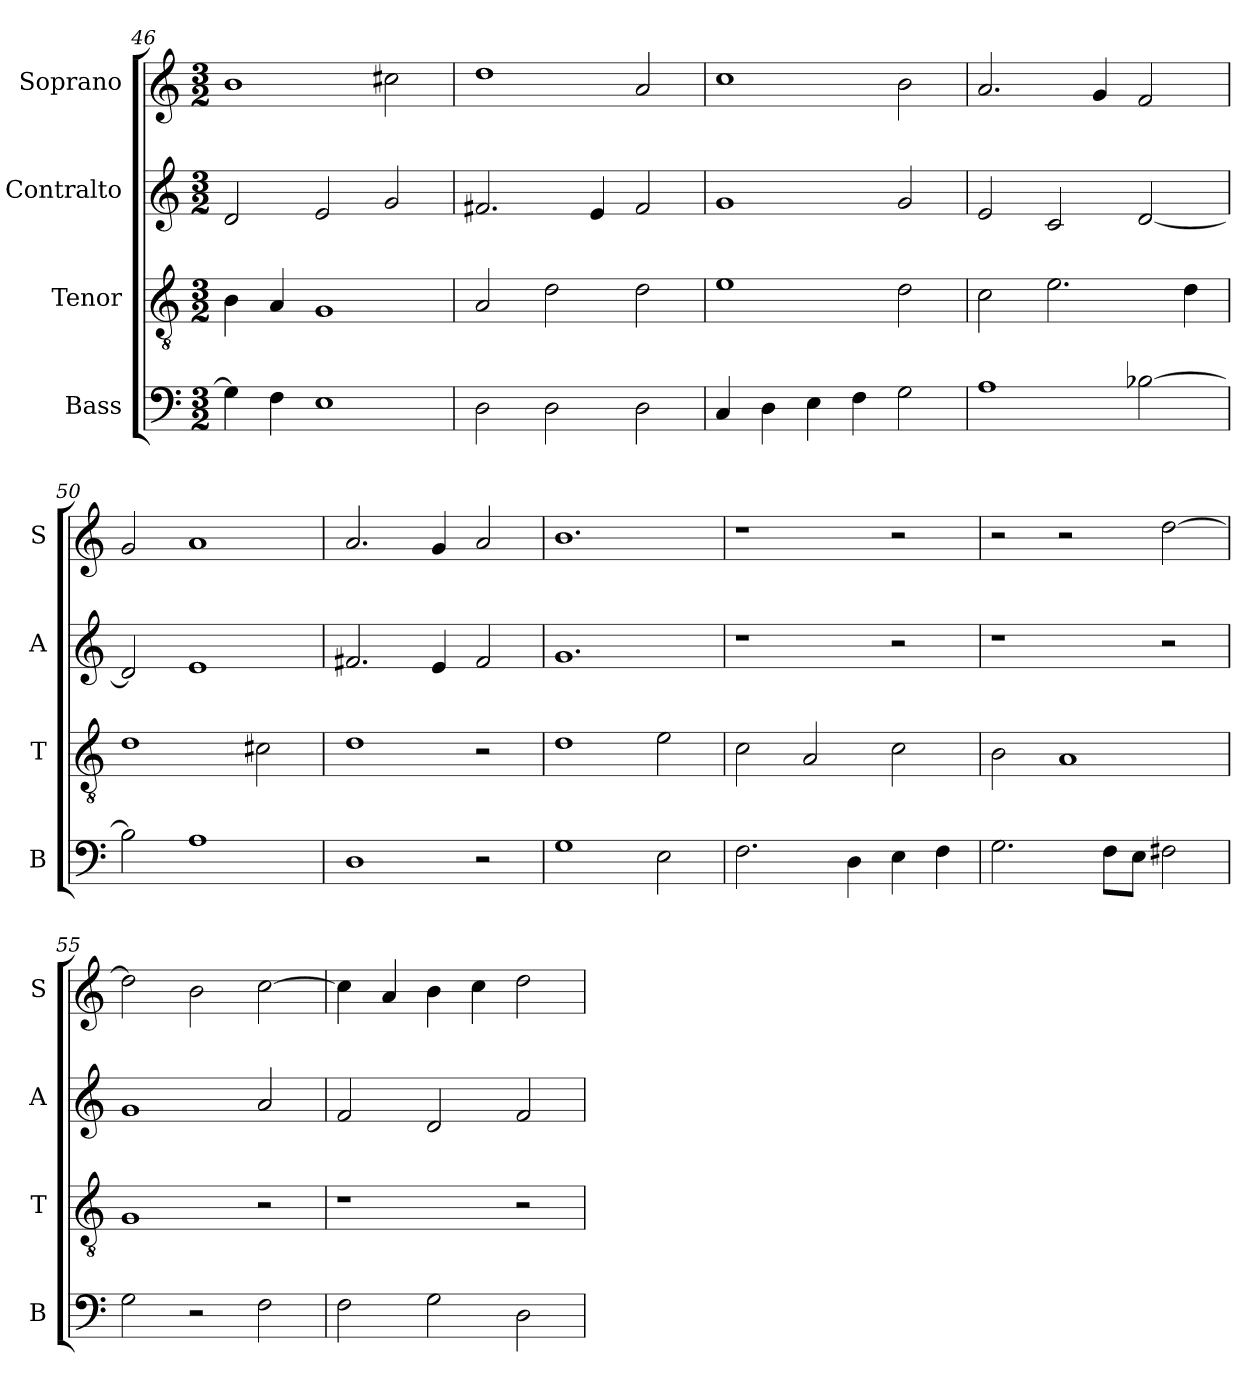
**kern	**kern	**kern	**kern
*part4	*part3	*part2	*part1
*staff4	*staff3	*staff2	*staff1
*I"Bass	*I"Tenor	*I"Contralto	*I"Soprano
*I'B	*I'T	*I'A	*I'S
*clefF4	*clefGv2	*clefG2	*clefG2
*k[]	*k[]	*k[]	*k[]
*G:mix	*G:mix	*G:mix	*G:mix
*M3/2	*M3/2	*M3/2	*M3/2
=46	=46	=46	=46
4G]	4B	2d	1b
4F	4A	.	.
1E	1G	2e	.
.	.	2g	2cc#X
=47	=47	=47	=47
2D	2A	2.f#X	1dd
2D	2d	.	.
.	.	4e	.
2D	2d	2f#	2a
=48	=48	=48	=48
4C	1e	1g	1cc
4D	.	.	.
4E	.	.	.
4F	.	.	.
2G	2d	2g	2b
=49	=49	=49	=49
1A	2c	2e	2.a
.	2.e	2c	.
.	.	.	4g
[2B-X	.	[2d	2f
.	4d	.	.
=50	=50	=50	=50
2B-]	1d	2d]	2g
1A	.	1e	1a
.	2c#X	.	.
=51	=51	=51	=51
1D	1d	2.f#X	2.a
.	.	4e	4g
2r	2r	2f#	2a
=52	=52	=52	=52
1G	1d	1.g	1.b
2E	2e	.	.
=53	=53	=53	=53
2.F	2c	1r	1r
.	2A	.	.
4D	.	.	.
4E	2c	2r	2r
4F	.	.	.
=54	=54	=54	=54
2.G	2B	1r	2r
.	1A	.	2r
8F\L	.	.	.
8E\J	.	.	.
2F#X	.	2r	[2dd
=55	=55	=55	=55
2G	1G	1g	2dd]
2r	.	.	2b
2F	2r	2a	[2cc
=56	=56	=56	=56
2F	1r	2f	4cc]
.	.	.	4a
2G	.	2d	4b
.	.	.	4cc
2D	2r	2f	2dd
=	=	=	=
*-	*-	*-	*-
